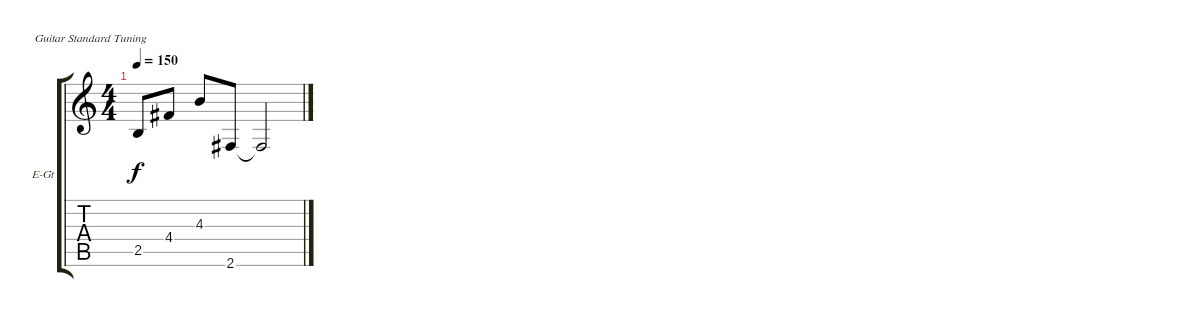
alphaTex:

\bracketExtendMode groupsimilarinstruments
\firstSystemTrackNameOrientation horizontal
\otherSystemsTrackNameOrientation horizontal
\track ("Guitare 1" "E-Gt") {instrument electricguitarclean}
\staff {score tabs}
\tuning (E4 B3 G3 D3 A2 E2)
\ts (4 4)
\tempo 150
\clef g2
\ks c
2.5{t}.8{dy f} 4.4.8 4.3.8 2.6.8 2.6{t}.2
